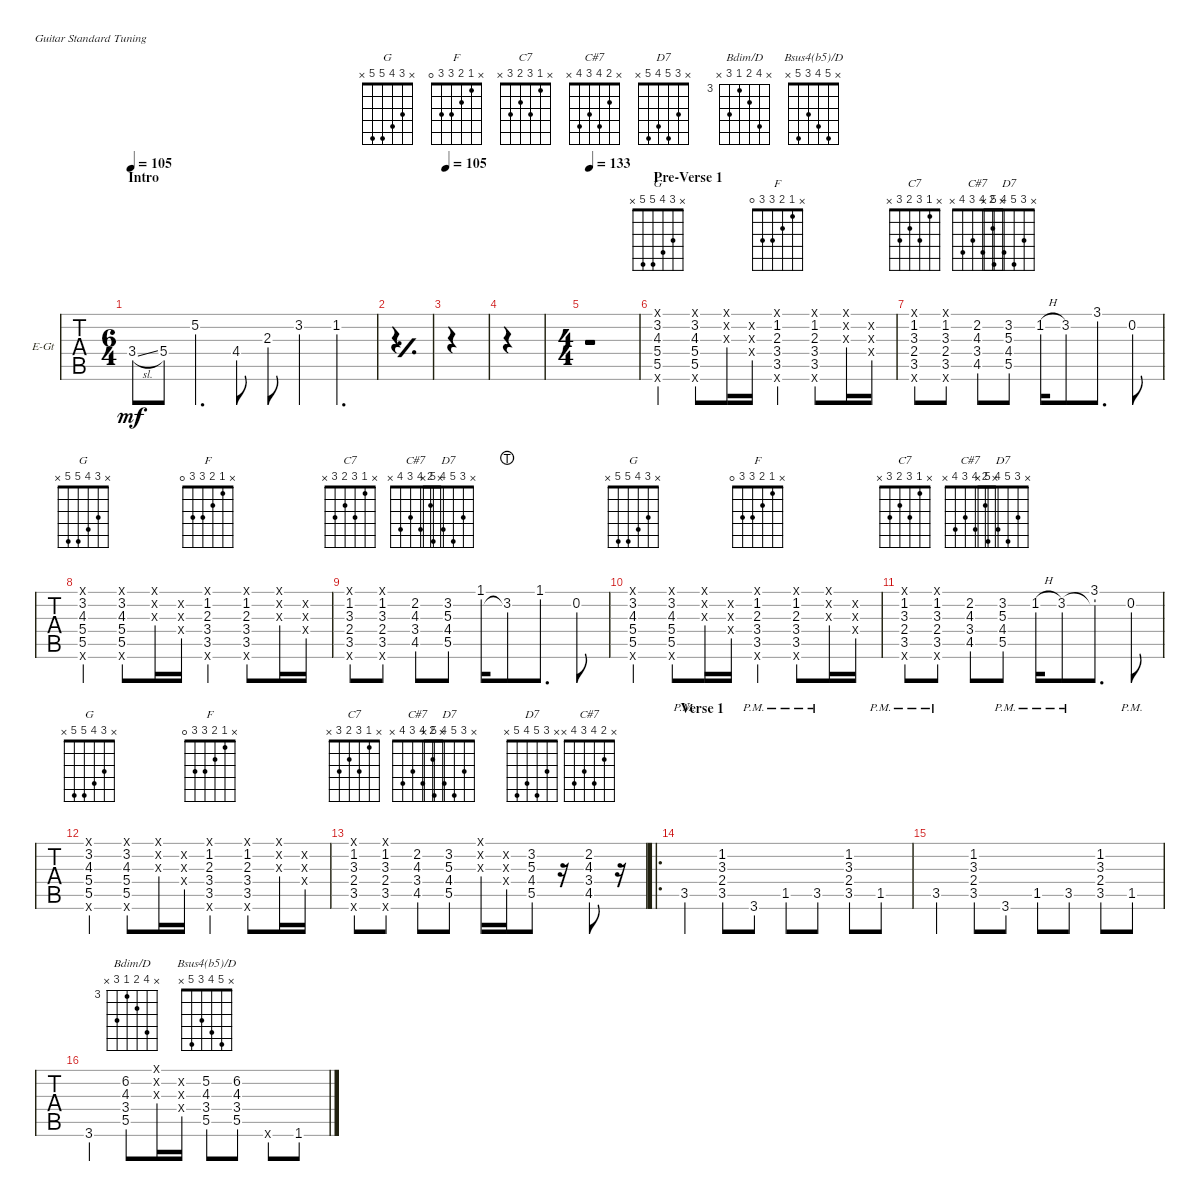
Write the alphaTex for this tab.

\defaultSystemsLayout 4
\bracketExtendMode groupsimilarinstruments
\firstSystemTrackNameOrientation horizontal
\otherSystemsTrackNameOrientation horizontal
\chordDiagramsInScore
\track ("Guitar" "E-Gt") {instrument overdrivenguitar}
\staff {tabs}
\tuning (E4 B3 G3 D3 A2 E2)
\chord ("G" x 3 4 5 5 x) {showfingering false}
\chord ("F" x 1 2 3 3 0) {showfingering false}
\chord ("C7" x 1 3 2 3 x) {showfingering false}
\chord ("C#7" x 2 4 3 4 x) {showfingering false}
\chord ("D7" x 3 5 4 5 x) {showfingering false}
\chord ("Bdim/D" x 6 4 3 5 x) {firstfret 3 showfingering false}
\chord ("Bsus4(b5)/D" x 5 4 3 5 x) {showfingering false}
\ts (6 4)
\section ("" "Intro")
\tempo 105
\clef g2
\ks c
3.4{sl}.8{lyrics (0 "") lyrics (1 "") lyrics (2 "") lyrics (3 "") lyrics (4 "") dy mf instrument overdrivenguitar} 5.4.8{lyrics (0 "") lyrics (1 "") lyrics (2 "") lyrics (3 "") lyrics (4 "")} 5.2.4{d lyrics (0 "") lyrics (1 "") lyrics (2 "") lyrics (3 "") lyrics (4 "")} 4.4.8{lyrics (0 "") lyrics (1 "") lyrics (2 "") lyrics (3 "") lyrics (4 "")} 2.3.8{lyrics (0 "") lyrics (1 "") lyrics (2 "") lyrics (3 "") lyrics (4 "")} 3.2.4{lyrics (0 "") lyrics (1 "") lyrics (2 "") lyrics (3 "") lyrics (4 "")} 1.2.4{d lyrics (0 "") lyrics (1 "") lyrics (2 "") lyrics (3 "") lyrics (4 "")} |
\simile simple
|
\tempo 105
|
|
\ts (4 4)
\tempo (133 0.0125)
\simile none
r.1 |
\section ("" "Pre-Verse 1")
(5.5 5.6{x lf 1} 5.4 4.3 3.2 0.1{x}).4{ch "G" lyrics (0 "") lyrics (1 "") lyrics (2 "") lyrics (3 "") lyrics (4 "")} (5.5 5.6{x} 5.4 4.3 3.2 0.1{x}).8{lyrics (0 "") lyrics (1 "") lyrics (2 "") lyrics (3 "") lyrics (4 "")} (0.1{x} 0.2{x} 0.3{x}).16{lyrics (0 "") lyrics (1 "") lyrics (2 "") lyrics (3 "") lyrics (4 "")} (0.2{x} 0.3{x} 0.4{x}).16{lyrics (0 "") lyrics (1 "") lyrics (2 "") lyrics (3 "") lyrics (4 "")} (3.5 5.6{x lf 1} 3.4 2.3 1.2 0.1{x}).4{ch "F" lyrics (0 "") lyrics (1 "") lyrics (2 "") lyrics (3 "") lyrics (4 "")} (3.5 5.6{x lf 1} 3.4 2.3 1.2 0.1{x}).8{lyrics (0 "") lyrics (1 "") lyrics (2 "") lyrics (3 "") lyrics (4 "")} (0.1{x} 0.2{x} 0.3{x}).16{lyrics (0 "") lyrics (1 "") lyrics (2 "") lyrics (3 "") lyrics (4 "")} (0.2{x} 0.3{x} 0.4{x}).16{lyrics (0 "") lyrics (1 "") lyrics (2 "") lyrics (3 "") lyrics (4 "")} |
(3.5 2.4 3.3 1.2 0.1{x} 0.6{x}).8{ch "C7" lyrics (0 "") lyrics (1 "") lyrics (2 "") lyrics (3 "") lyrics (4 "")} (3.5 2.4 3.3 1.2 0.1{x} 0.6{x}).8{lyrics (0 "") lyrics (1 "") lyrics (2 "") lyrics (3 "") lyrics (4 "")} (4.5 3.4 4.3 2.2).8{ch "C#7" lyrics (0 "") lyrics (1 "") lyrics (2 "") lyrics (3 "") lyrics (4 "")} (3.2 5.3 4.4 5.5).8{ch "D7" lyrics (0 "") lyrics (1 "") lyrics (2 "") lyrics (3 "") lyrics (4 "")} 1.2{h}.16{lyrics (0 "") lyrics (1 "") lyrics (2 "") lyrics (3 "") lyrics (4 "")} 3.2.8{lyrics (0 "") lyrics (1 "") lyrics (2 "") lyrics (3 "") lyrics (4 "")} 3.1.8{d lyrics (0 "") lyrics (1 "") lyrics (2 "") lyrics (3 "") lyrics (4 "")} 0.2.8{lyrics (0 "") lyrics (1 "") lyrics (2 "") lyrics (3 "") lyrics (4 "")} |
(5.5 5.6{x lf 1} 5.4 4.3 3.2 0.1{x}).4{ch "G" lyrics (0 "") lyrics (1 "") lyrics (2 "") lyrics (3 "") lyrics (4 "")} (5.5 5.6{x} 5.4 4.3 3.2 0.1{x}).8{lyrics (0 "") lyrics (1 "") lyrics (2 "") lyrics (3 "") lyrics (4 "")} (0.1{x} 0.2{x} 0.3{x}).16{lyrics (0 "") lyrics (1 "") lyrics (2 "") lyrics (3 "") lyrics (4 "")} (0.2{x} 0.3{x} 0.4{x}).16{lyrics (0 "") lyrics (1 "") lyrics (2 "") lyrics (3 "") lyrics (4 "")} (3.5 5.6{x lf 1} 3.4 2.3 1.2 0.1{x}).4{ch "F" lyrics (0 "") lyrics (1 "") lyrics (2 "") lyrics (3 "") lyrics (4 "")} (3.5 5.6{x lf 1} 3.4 2.3 1.2 0.1{x}).8{lyrics (0 "") lyrics (1 "") lyrics (2 "") lyrics (3 "") lyrics (4 "")} (0.1{x} 0.2{x} 0.3{x}).16{lyrics (0 "") lyrics (1 "") lyrics (2 "") lyrics (3 "") lyrics (4 "")} (0.2{x} 0.3{x} 0.4{x}).16{lyrics (0 "") lyrics (1 "") lyrics (2 "") lyrics (3 "") lyrics (4 "")} |
(3.5 2.4 3.3 1.2 0.1{x} 0.6{x}).8{ch "C7" lyrics (0 "") lyrics (1 "") lyrics (2 "") lyrics (3 "") lyrics (4 "")} (3.5 2.4 3.3 1.2 0.1{x} 0.6{x}).8{lyrics (0 "") lyrics (1 "") lyrics (2 "") lyrics (3 "") lyrics (4 "")} (4.5 3.4 4.3 2.2).8{ch "C#7" lyrics (0 "") lyrics (1 "") lyrics (2 "") lyrics (3 "") lyrics (4 "")} (3.2 5.3 4.4 5.5).8{ch "D7" lyrics (0 "") lyrics (1 "") lyrics (2 "") lyrics (3 "") lyrics (4 "")} 1.1.16{lyrics (0 "") lyrics (1 "") lyrics (2 "") lyrics (3 "") lyrics (4 "")} 3.2{lht}.8{lyrics (0 "") lyrics (1 "") lyrics (2 "") lyrics (3 "") lyrics (4 "")} 1.1.8{d lyrics (0 "") lyrics (1 "") lyrics (2 "") lyrics (3 "") lyrics (4 "")} 0.2.8{lyrics (0 "") lyrics (1 "") lyrics (2 "") lyrics (3 "") lyrics (4 "")} |
(5.5 5.6{x lf 1} 5.4 4.3 3.2 0.1{x}).4{ch "G" lyrics (0 "") lyrics (1 "") lyrics (2 "") lyrics (3 "") lyrics (4 "")} (5.5 5.6{x} 5.4 4.3 3.2 0.1{x}).8{lyrics (0 "") lyrics (1 "") lyrics (2 "") lyrics (3 "") lyrics (4 "")} (0.1{x} 0.2{x} 0.3{x}).16{lyrics (0 "") lyrics (1 "") lyrics (2 "") lyrics (3 "") lyrics (4 "")} (0.2{x} 0.3{x} 0.4{x}).16{lyrics (0 "") lyrics (1 "") lyrics (2 "") lyrics (3 "") lyrics (4 "")} (3.5 5.6{x lf 1} 3.4 2.3 1.2 0.1{x}).4{ch "F" lyrics (0 "") lyrics (1 "") lyrics (2 "") lyrics (3 "") lyrics (4 "")} (3.5 5.6{x lf 1} 3.4 2.3 1.2 0.1{x}).8{lyrics (0 "") lyrics (1 "") lyrics (2 "") lyrics (3 "") lyrics (4 "")} (0.1{x} 0.2{x} 0.3{x}).16{lyrics (0 "") lyrics (1 "") lyrics (2 "") lyrics (3 "") lyrics (4 "")} (0.2{x} 0.3{x} 0.4{x}).16{lyrics (0 "") lyrics (1 "") lyrics (2 "") lyrics (3 "") lyrics (4 "")} |
(3.5 2.4 3.3 1.2 0.1{x} 0.6{x}).8{ch "C7" lyrics (0 "") lyrics (1 "") lyrics (2 "") lyrics (3 "") lyrics (4 "")} (3.5 2.4 3.3 1.2 0.1{x} 0.6{x}).8{lyrics (0 "") lyrics (1 "") lyrics (2 "") lyrics (3 "") lyrics (4 "")} (4.5 3.4 4.3 2.2).8{ch "C#7" lyrics (0 "") lyrics (1 "") lyrics (2 "") lyrics (3 "") lyrics (4 "")} (3.2 5.3 4.4 5.5).8{ch "D7" lyrics (0 "") lyrics (1 "") lyrics (2 "") lyrics (3 "") lyrics (4 "")} 1.2{h}.16{lyrics (0 "") lyrics (1 "") lyrics (2 "") lyrics (3 "") lyrics (4 "")} 3.2.8{lyrics (0 "") lyrics (1 "") lyrics (2 "") lyrics (3 "") lyrics (4 "")} (3.1 3.2{t}).8{d lyrics (0 "") lyrics (1 "") lyrics (2 "") lyrics (3 "") lyrics (4 "")} 0.2.8{lyrics (0 "") lyrics (1 "") lyrics (2 "") lyrics (3 "") lyrics (4 "")} |
(5.5 5.6{x lf 1} 5.4 4.3 3.2 0.1{x}).4{ch "G" lyrics (0 "") lyrics (1 "") lyrics (2 "") lyrics (3 "") lyrics (4 "")} (5.5 5.6{x} 5.4 4.3 3.2 0.1{x}).8{lyrics (0 "") lyrics (1 "") lyrics (2 "") lyrics (3 "") lyrics (4 "")} (0.1{x} 0.2{x} 0.3{x}).16{lyrics (0 "") lyrics (1 "") lyrics (2 "") lyrics (3 "") lyrics (4 "")} (0.2{x} 0.3{x} 0.4{x}).16{lyrics (0 "") lyrics (1 "") lyrics (2 "") lyrics (3 "") lyrics (4 "")} (3.5 5.6{x lf 1} 3.4 2.3 1.2 0.1{x}).4{ch "F" lyrics (0 "") lyrics (1 "") lyrics (2 "") lyrics (3 "") lyrics (4 "")} (3.5 5.6{x lf 1} 3.4 2.3 1.2 0.1{x}).8{lyrics (0 "") lyrics (1 "") lyrics (2 "") lyrics (3 "") lyrics (4 "")} (0.1{x} 0.2{x} 0.3{x}).16{lyrics (0 "") lyrics (1 "") lyrics (2 "") lyrics (3 "") lyrics (4 "")} (0.2{x} 0.3{x} 0.4{x}).16{lyrics (0 "") lyrics (1 "") lyrics (2 "") lyrics (3 "") lyrics (4 "")} |
(3.5 2.4 3.3 1.2 0.1{x} 0.6{x}).8{ch "C7" lyrics (0 "") lyrics (1 "") lyrics (2 "") lyrics (3 "") lyrics (4 "")} (3.5 2.4 3.3 1.2 0.1{x} 0.6{x}).8{lyrics (0 "") lyrics (1 "") lyrics (2 "") lyrics (3 "") lyrics (4 "")} (4.5 3.4 4.3 2.2).8{ch "C#7" lyrics (0 "") lyrics (1 "") lyrics (2 "") lyrics (3 "") lyrics (4 "")} (3.2 5.3 4.4 5.5).8{ch "D7" lyrics (0 "") lyrics (1 "") lyrics (2 "") lyrics (3 "") lyrics (4 "")} (0.1{x} 0.2{x} 0.3{x}).16{lyrics (0 "") lyrics (1 "") lyrics (2 "") lyrics (3 "") lyrics (4 "")} (0.2{x} 0.3{x} 0.4{x}).16{lyrics (0 "") lyrics (1 "") lyrics (2 "") lyrics (3 "") lyrics (4 "")} (3.2 5.3 4.4 5.5).8{ch "D7" lyrics (0 "") lyrics (1 "") lyrics (2 "") lyrics (3 "") lyrics (4 "")} r.16 (4.5 3.4 4.3 2.2).8{ch "C#7" lyrics (0 "") lyrics (1 "") lyrics (2 "") lyrics (3 "") lyrics (4 "")} r.16 |
\ro
\section ("" "Verse 1")
3.5{pm}.4{lyrics (0 "") lyrics (1 "") lyrics (2 "") lyrics (3 "") lyrics (4 "")} (3.5 2.4 3.3 1.2).8{lyrics (0 "") lyrics (1 "") lyrics (2 "") lyrics (3 "") lyrics (4 "")} 3.6{pm}.8{lyrics (0 "") lyrics (1 "") lyrics (2 "") lyrics (3 "") lyrics (4 "")} 1.5{pm}.8{lyrics (0 "") lyrics (1 "") lyrics (2 "") lyrics (3 "") lyrics (4 "")} 3.5{pm}.8{lyrics (0 "") lyrics (1 "") lyrics (2 "") lyrics (3 "") lyrics (4 "")} (3.5 2.4 3.3 1.2).8 1.5{pm}.8 |
3.5{pm}.4 (3.5 2.4 3.3 1.2).8 3.6{pm}.8 1.5{pm}.8 3.5{pm}.8 (3.5 2.4 3.3 1.2).8 1.5{pm}.8 |
3.6.4 (5.5 3.4 4.3 6.2).8{ch "Bdim/D"} (0.1{x} 0.2{x} 0.3{x}).16 (0.2{x} 0.3{x} 0.4{x}).16 (5.5 3.4 4.3 5.2).8{ch "Bsus4(b5)/D"} (5.5 3.4 4.3 6.2).8 0.6{x}.8 1.6.8
